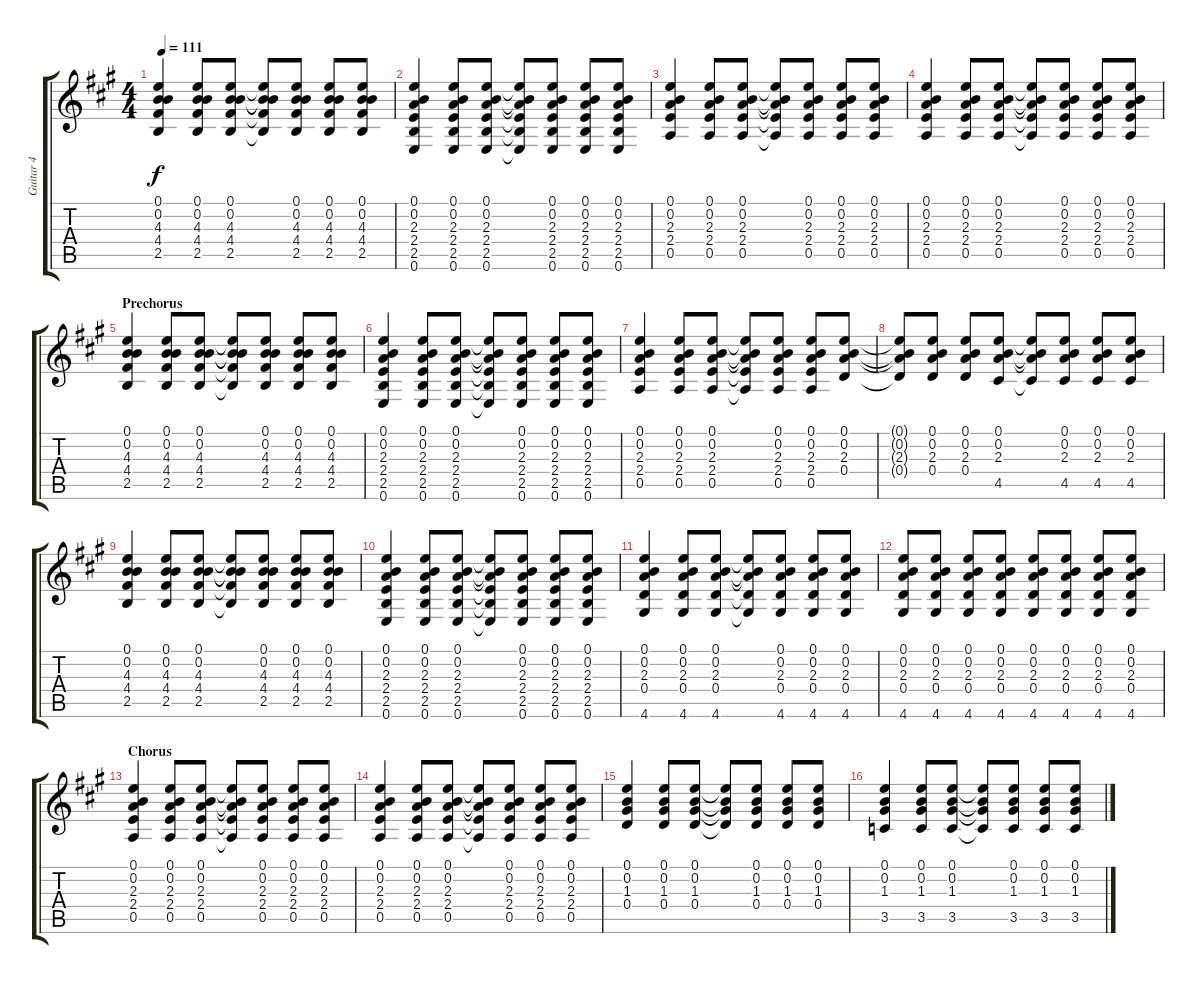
\track ("Guitar 4" "Guitar 4") {instrument acousticguitarnylon}
\staff {score tabs}
\tuning (E4 B3 G3 D3 A2 E2) {hide}
\ts (4 4)
\tempo 111
\clef g2
\ks a
(0.1 0.2 4.3 4.4 2.5).4{dy f} (0.1 0.2 4.3 4.4 2.5).8 (0.1 0.2 4.3 4.4 2.5).8 (0.1{t} 0.2{t} 4.3{t} 4.4{t} 2.5{t}).8 (0.1 0.2 4.3 4.4 2.5).8 (0.1 0.2 4.3 4.4 2.5).8 (0.1 0.2 4.3 4.4 2.5).8 |
(0.1 0.2 2.3 2.4 2.5 0.6).4 (0.1 0.2 2.3 2.4 2.5 0.6).8 (0.1 0.2 2.3 2.4 2.5 0.6).8 (0.1{t} 0.2{t} 2.3{t} 2.4{t} 2.5{t} 0.6{t}).8 (0.1 0.2 2.3 2.4 2.5 0.6).8 (0.1 0.2 2.3 2.4 2.5 0.6).8 (0.1 0.2 2.3 2.4 2.5 0.6).8 |
(0.1 0.2 2.3 2.4 0.5).4 (0.1 0.2 2.3 2.4 0.5).8 (0.1 0.2 2.3 2.4 0.5).8 (0.1{t} 0.2{t} 2.3{t} 2.4{t} 0.5{t}).8 (0.1 0.2 2.3 2.4 0.5).8 (0.1 0.2 2.3 2.4 0.5).8 (0.1 0.2 2.3 2.4 0.5).8 |
(0.1 0.2 2.3 2.4 0.5).4 (0.1 0.2 2.3 2.4 0.5).8 (0.1 0.2 2.3 2.4 0.5).8 (0.1{t} 0.2{t} 2.3{t} 2.4{t} 0.5{t}).8 (0.1 0.2 2.3 2.4 0.5).8 (0.1 0.2 2.3 2.4 0.5).8 (0.1 0.2 2.3 2.4 0.5).8 |
\section ("" "Prechorus")
(0.1 0.2 4.3 4.4 2.5).4 (0.1 0.2 4.3 4.4 2.5).8 (0.1 0.2 4.3 4.4 2.5).8 (0.1{t} 0.2{t} 4.3{t} 4.4{t} 2.5{t}).8 (0.1 0.2 4.3 4.4 2.5).8 (0.1 0.2 4.3 4.4 2.5).8 (0.1 0.2 4.3 4.4 2.5).8 |
(0.1 0.2 2.3 2.4 2.5 0.6).4 (0.1 0.2 2.3 2.4 2.5 0.6).8 (0.1 0.2 2.3 2.4 2.5 0.6).8 (0.1{t} 0.2{t} 2.3{t} 2.4{t} 2.5{t} 0.6{t}).8 (0.1 0.2 2.3 2.4 2.5 0.6).8 (0.1 0.2 2.3 2.4 2.5 0.6).8 (0.1 0.2 2.3 2.4 2.5 0.6).8 |
(0.1 0.2 2.3 2.4 0.5).4 (0.1 0.2 2.3 2.4 0.5).8 (0.1 0.2 2.3 2.4 0.5).8 (0.1{t} 0.2{t} 2.3{t} 2.4{t} 0.5{t}).8 (0.1 0.2 2.3 2.4 0.5).8 (0.1 0.2 2.3 2.4 0.5).8 (0.1 0.2 2.3 0.4).8 |
(0.1{t} 0.2{t} 2.3{t} 0.4{t}).8 (0.1 0.2 2.3 0.4).8 (0.1 0.2 2.3 0.4).8 (0.1 0.2 2.3 4.5).8 (0.1{t} 0.2{t} 2.3{t} 4.5{t}).8 (0.1 0.2 2.3 4.5).8 (0.1 0.2 2.3 4.5).8 (0.1 0.2 2.3 4.5).8 |
(0.1 0.2 4.3 4.4 2.5).4 (0.1 0.2 4.3 4.4 2.5).8 (0.1 0.2 4.3 4.4 2.5).8 (0.1{t} 0.2{t} 4.3{t} 4.4{t} 2.5{t}).8 (0.1 0.2 4.3 4.4 2.5).8 (0.1 0.2 4.3 4.4 2.5).8 (0.1 0.2 4.3 4.4 2.5).8 |
(0.1 0.2 2.3 2.4 2.5 0.6).4 (0.1 0.2 2.3 2.4 2.5 0.6).8 (0.1 0.2 2.3 2.4 2.5 0.6).8 (0.1{t} 0.2{t} 2.3{t} 2.4{t} 2.5{t} 0.6{t}).8 (0.1 0.2 2.3 2.4 2.5 0.6).8 (0.1 0.2 2.3 2.4 2.5 0.6).8 (0.1 0.2 2.3 2.4 2.5 0.6).8 |
(0.1 0.2 2.3 0.4 4.6).4 (0.1 0.2 2.3 0.4 4.6).8 (0.1 0.2 2.3 0.4 4.6).8 (0.1{t} 0.2{t} 2.3{t} 0.4{t} 4.6{t}).8 (0.1 0.2 2.3 0.4 4.6).8 (0.1 0.2 2.3 0.4 4.6).8 (0.1 0.2 2.3 0.4 4.6).8 |
(0.1 0.2 2.3 0.4 4.6).8 (0.1 0.2 2.3 0.4 4.6).8 (0.1 0.2 2.3 0.4 4.6).8 (0.1 0.2 2.3 0.4 4.6).8 (0.1 0.2 2.3 0.4 4.6).8 (0.1 0.2 2.3 0.4 4.6).8 (0.1 0.2 2.3 0.4 4.6).8 (0.1 0.2 2.3 0.4 4.6).8 |
\section ("" "Chorus")
(0.1 0.2 2.3 2.4 0.5).4 (0.1 0.2 2.3 2.4 0.5).8 (0.1 0.2 2.3 2.4 0.5).8 (0.1{t} 0.2{t} 2.3{t} 2.4{t} 0.5{t}).8 (0.1 0.2 2.3 2.4 0.5).8 (0.1 0.2 2.3 2.4 0.5).8 (0.1 0.2 2.3 2.4 0.5).8 |
(0.1 0.2 2.3 2.4 0.5).4 (0.1 0.2 2.3 2.4 0.5).8 (0.1 0.2 2.3 2.4 0.5).8 (0.1{t} 0.2{t} 2.3{t} 2.4{t} 0.5{t}).8 (0.1 0.2 2.3 2.4 0.5).8 (0.1 0.2 2.3 2.4 0.5).8 (0.1 0.2 2.3 2.4 0.5).8 |
(0.1 0.2 1.3 0.4).4 (0.1 0.2 1.3 0.4).8 (0.1 0.2 1.3 0.4).8 (0.1{t} 0.2{t} 1.3{t} 0.4{t}).8 (0.1 0.2 1.3 0.4).8 (0.1 0.2 1.3 0.4).8 (0.1 0.2 1.3 0.4).8 |
(0.1 0.2 1.3 3.5).4 (0.1 0.2 1.3 3.5).8 (0.1 0.2 1.3 3.5).8 (0.1{t} 0.2{t} 1.3{t} 3.5{t}).8 (0.1 0.2 1.3 3.5).8 (0.1 0.2 1.3 3.5).8 (0.1 0.2 1.3 3.5).8
